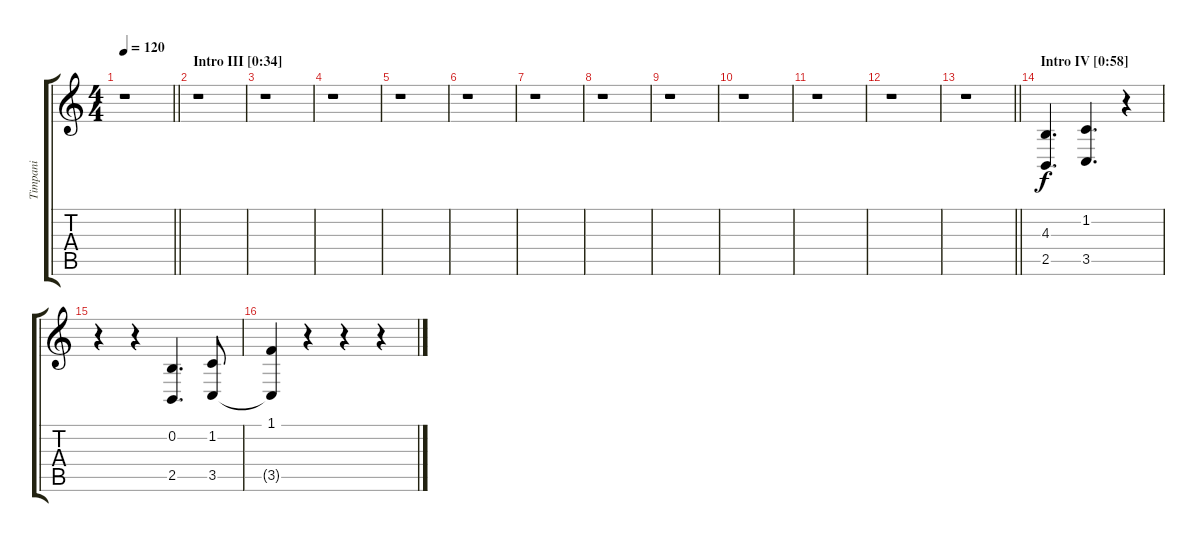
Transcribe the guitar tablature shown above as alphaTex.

\track ("Timpani" "Timpani") {instrument timpani}
\staff {score tabs}
\tuning (E4 B3 G3 D3 A2 E2) {hide}
\ts (4 4)
\tempo 120
\clef g2
\barLineRight lightlight
\ks c
r.1{dy f} |
\section ("" "Intro III [0:34]")
r.1 |
r.1 |
r.1 |
r.1 |
r.1 |
r.1 |
r.1 |
r.1 |
r.1 |
r.1 |
r.1 |
\barLineRight lightlight
r.1 |
\section ("" "Intro IV [0:58]")
(4.3 2.5).4{d volume 5} (1.2 3.5).4{d} r.4 |
r.4 r.4 (0.2 2.5).4{d} (1.2 3.5).8 |
(1.1 3.5{t}).4 r.4 r.4 r.4
